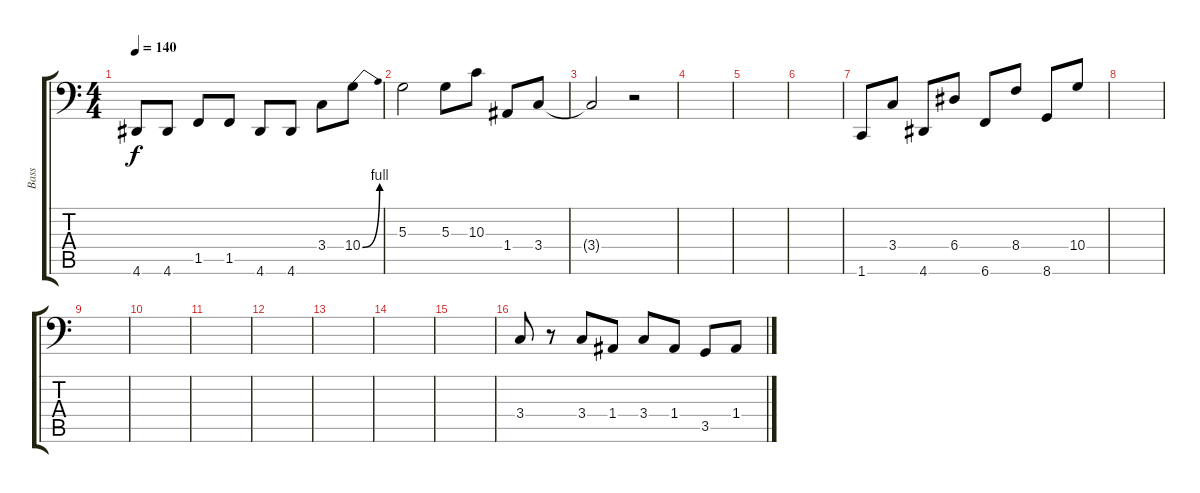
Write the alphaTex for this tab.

\track ("Bass" "Bass") {instrument slapbass1}
\staff {score tabs}
\tuning (C3 G2 D2 A1 E1 B0) {hide}
\ts (4 4)
\tempo 140
\clef f4
\ks c
4.6.8{dy f} 4.6.8 1.5.8 1.5.8 4.6.8 4.6.8 3.4.8 10.4{be (bend 0 0 60 4)}.8 |
5.3.2 5.3.8 10.3.8 1.4.8 3.4.8 |
3.4{t}.2 r.2 |
|
|
|
1.6.8 3.4.8 4.6.8 6.4.8 6.6.8 8.4.8 8.6.8 10.4.8 |
|
|
|
|
|
|
|
|
3.4.8 r.8 3.4.8 1.4.8 3.4.8 1.4.8 3.5.8 1.4.8
